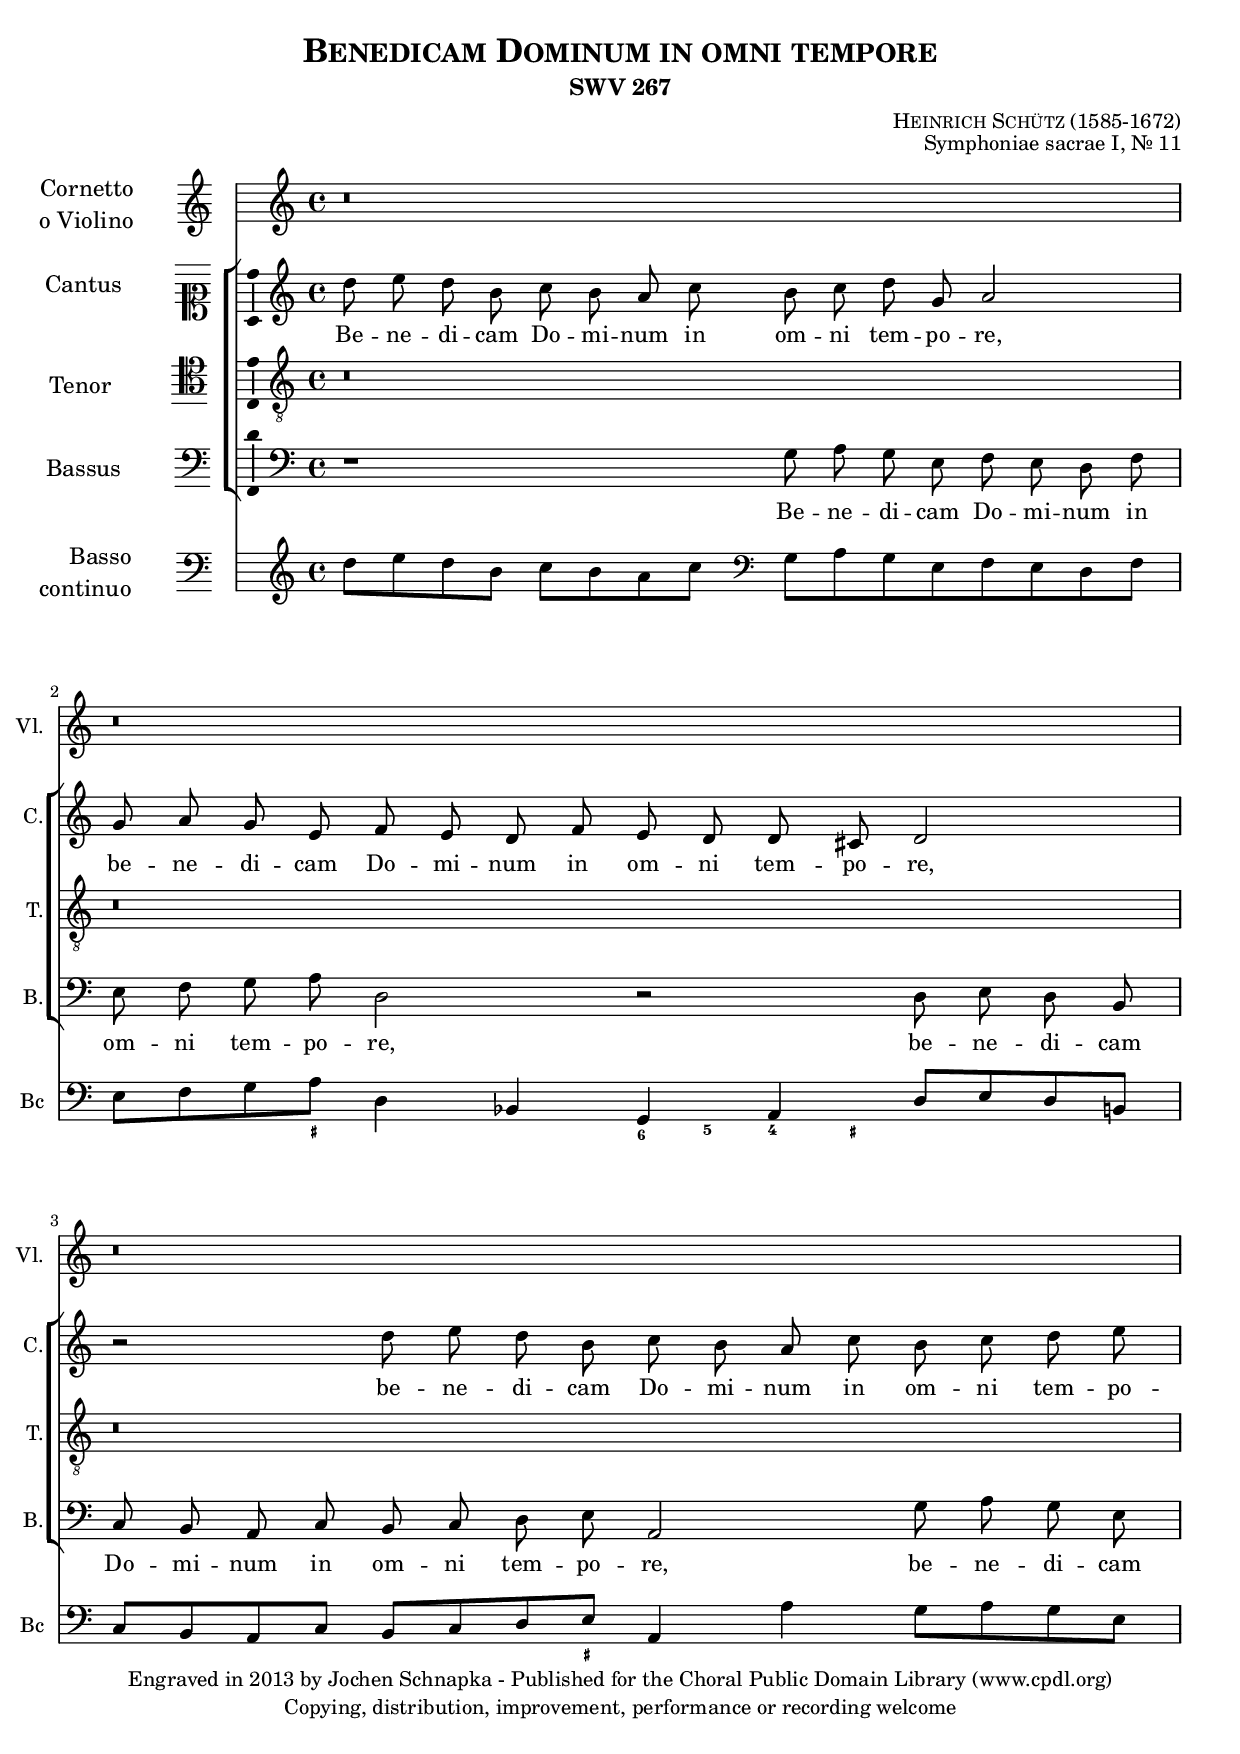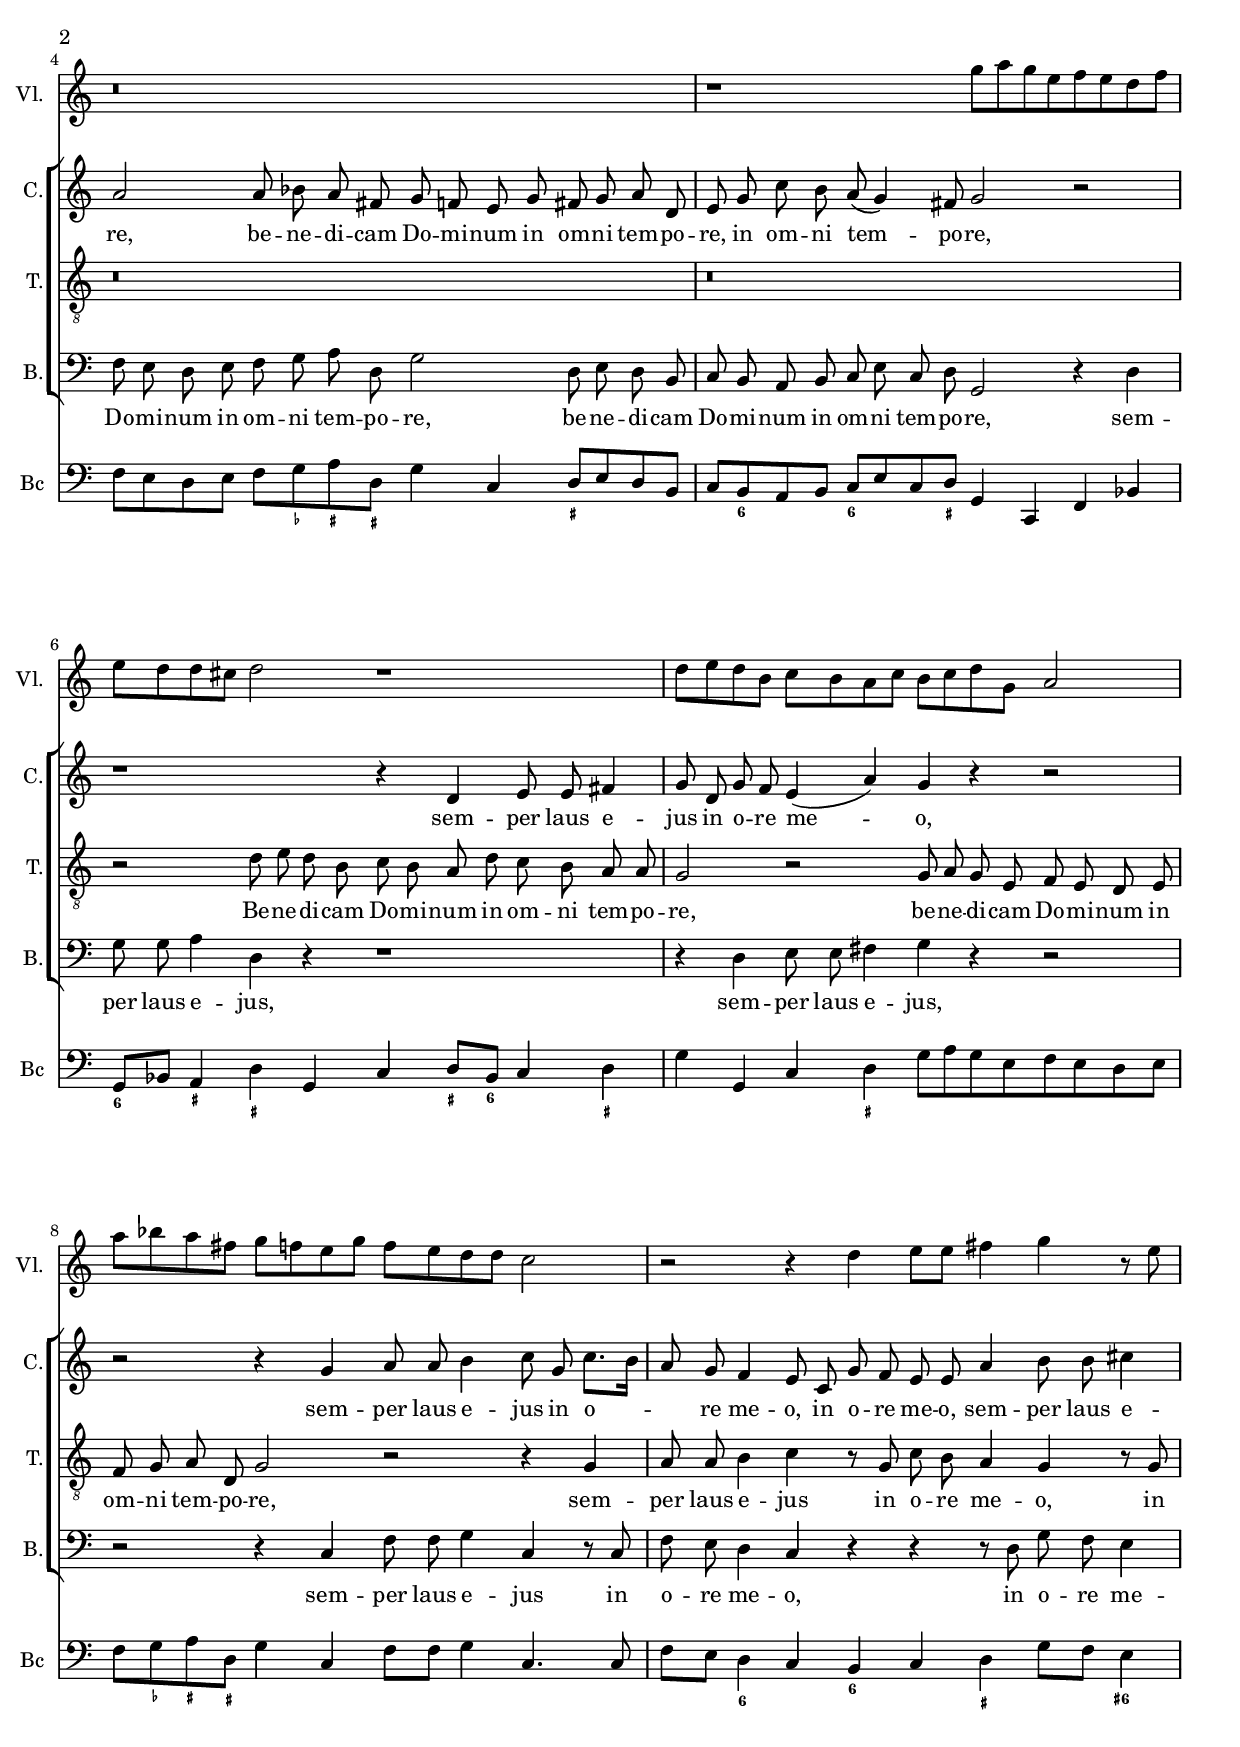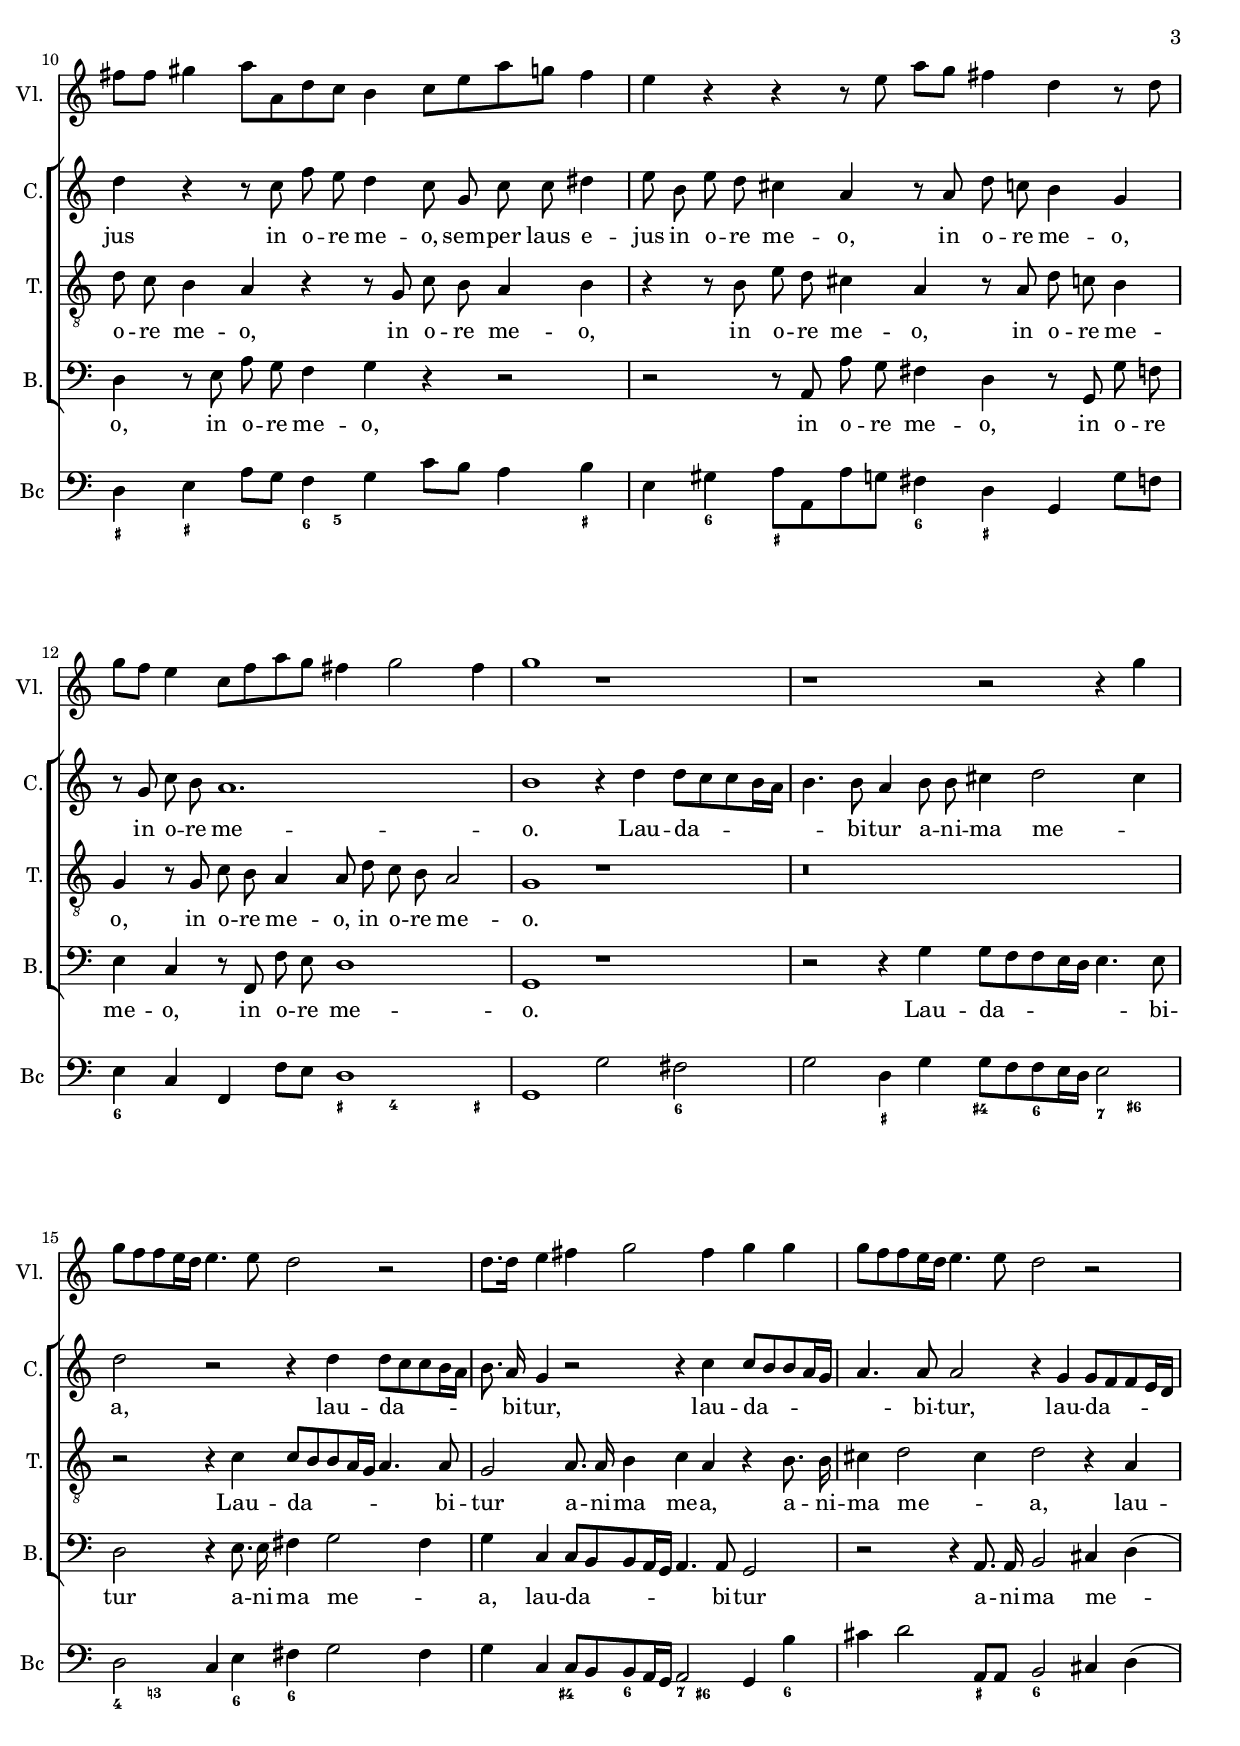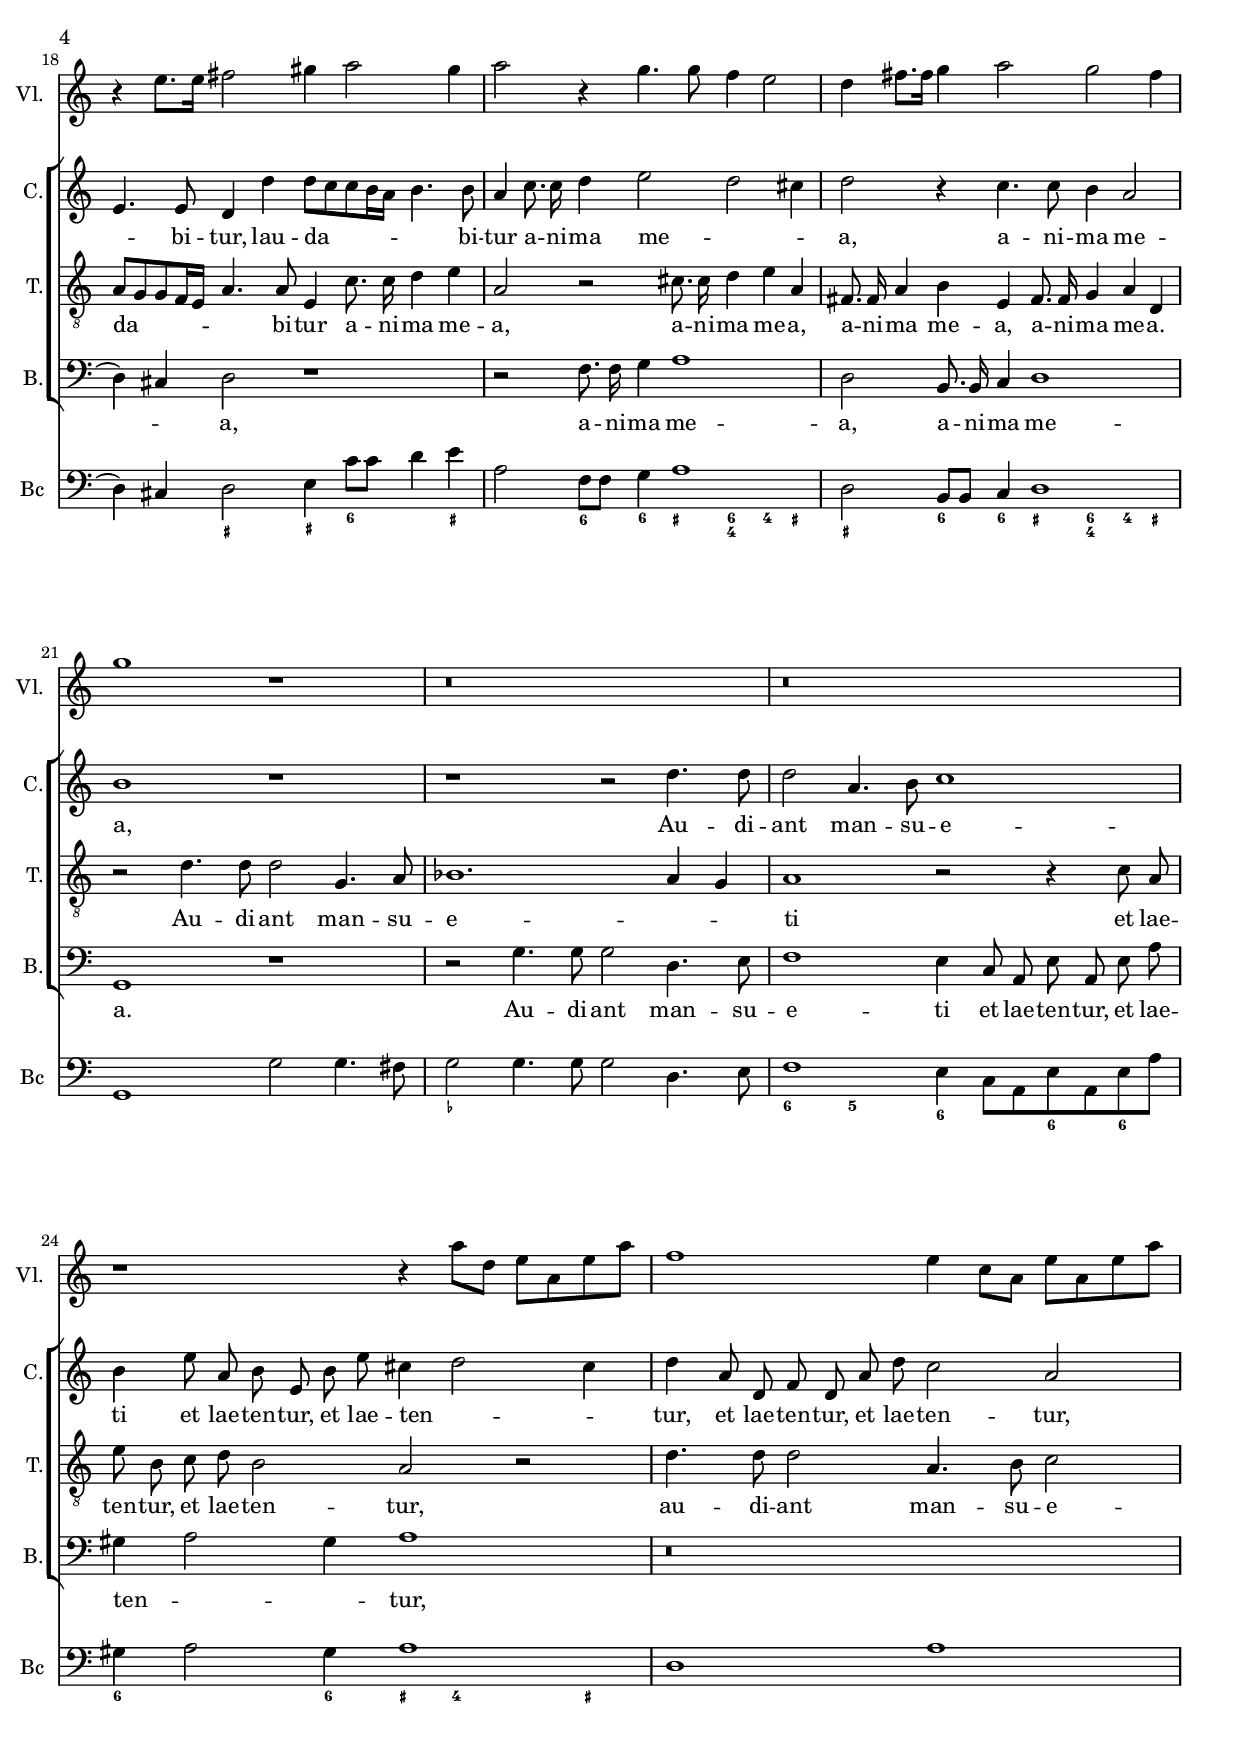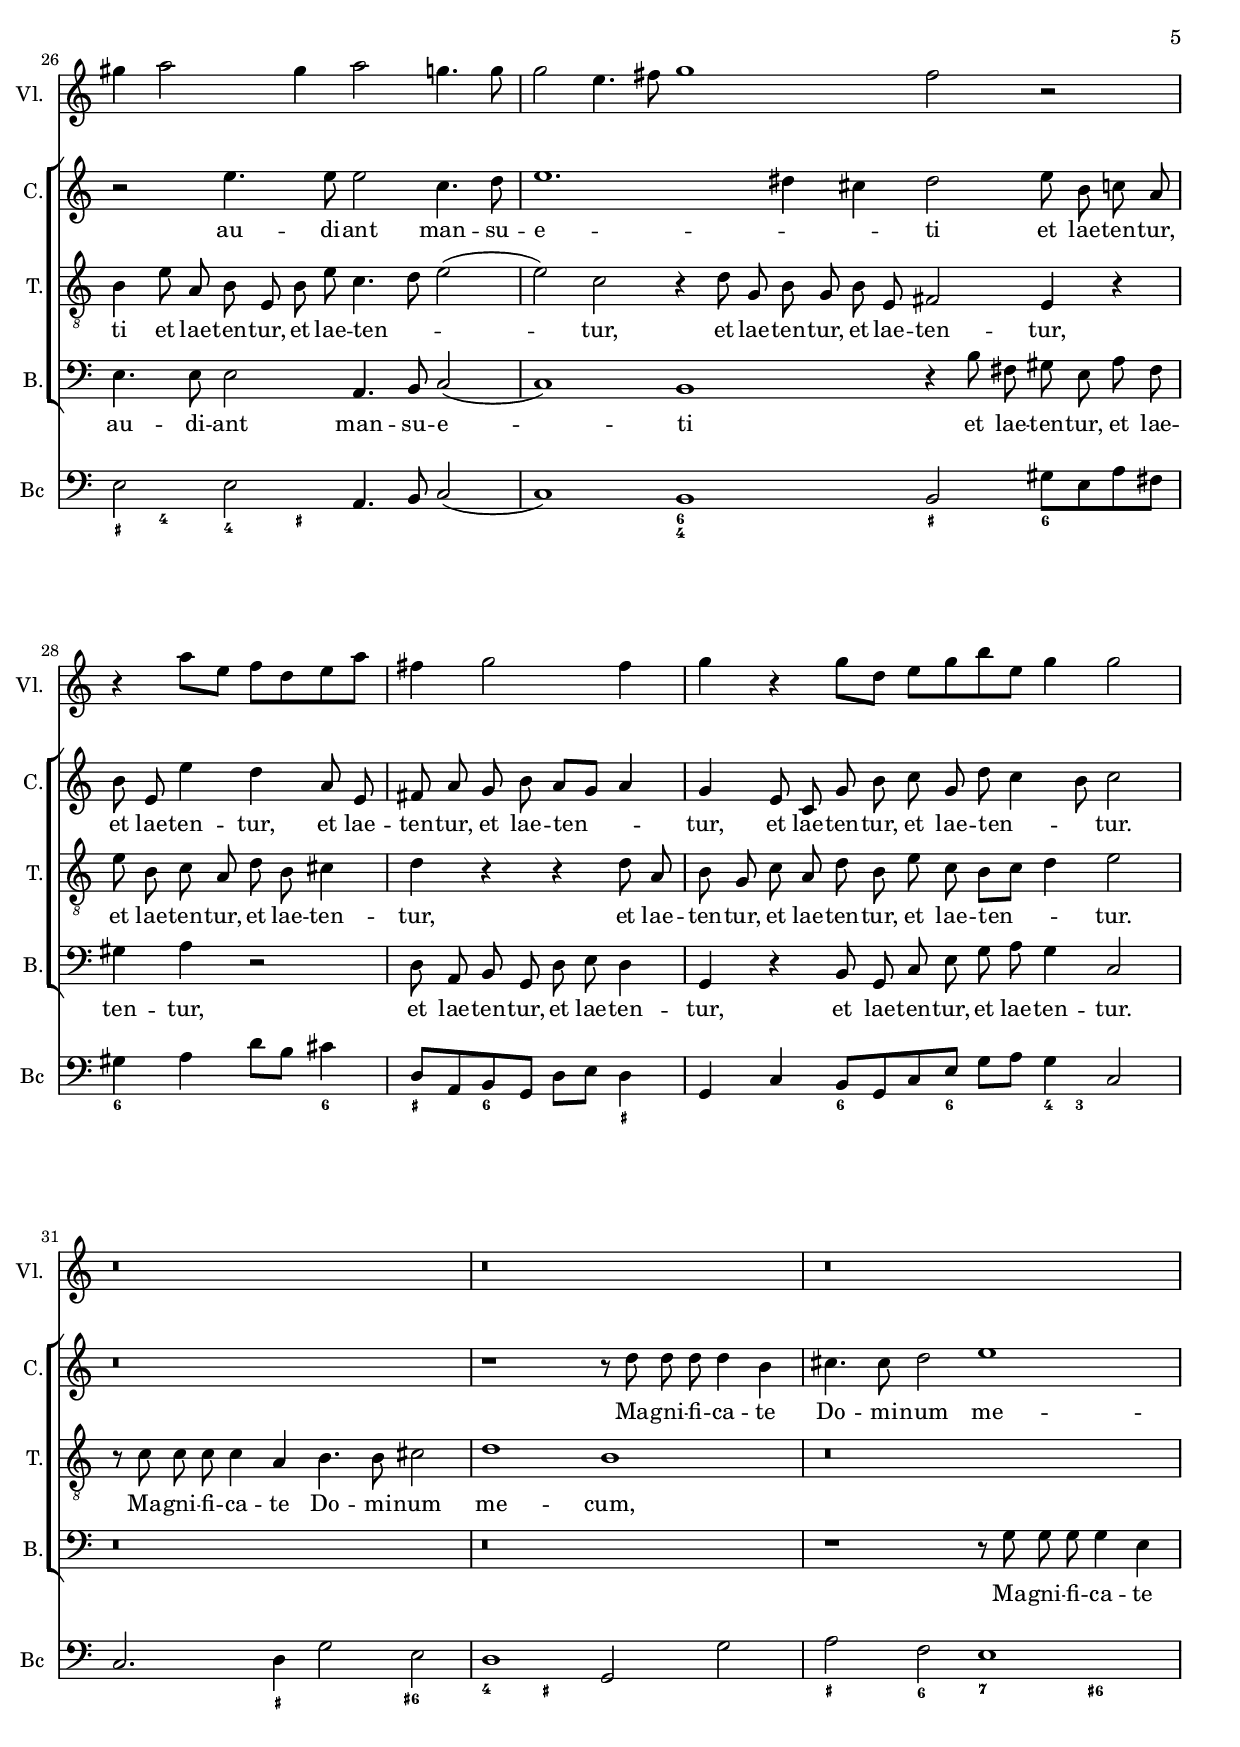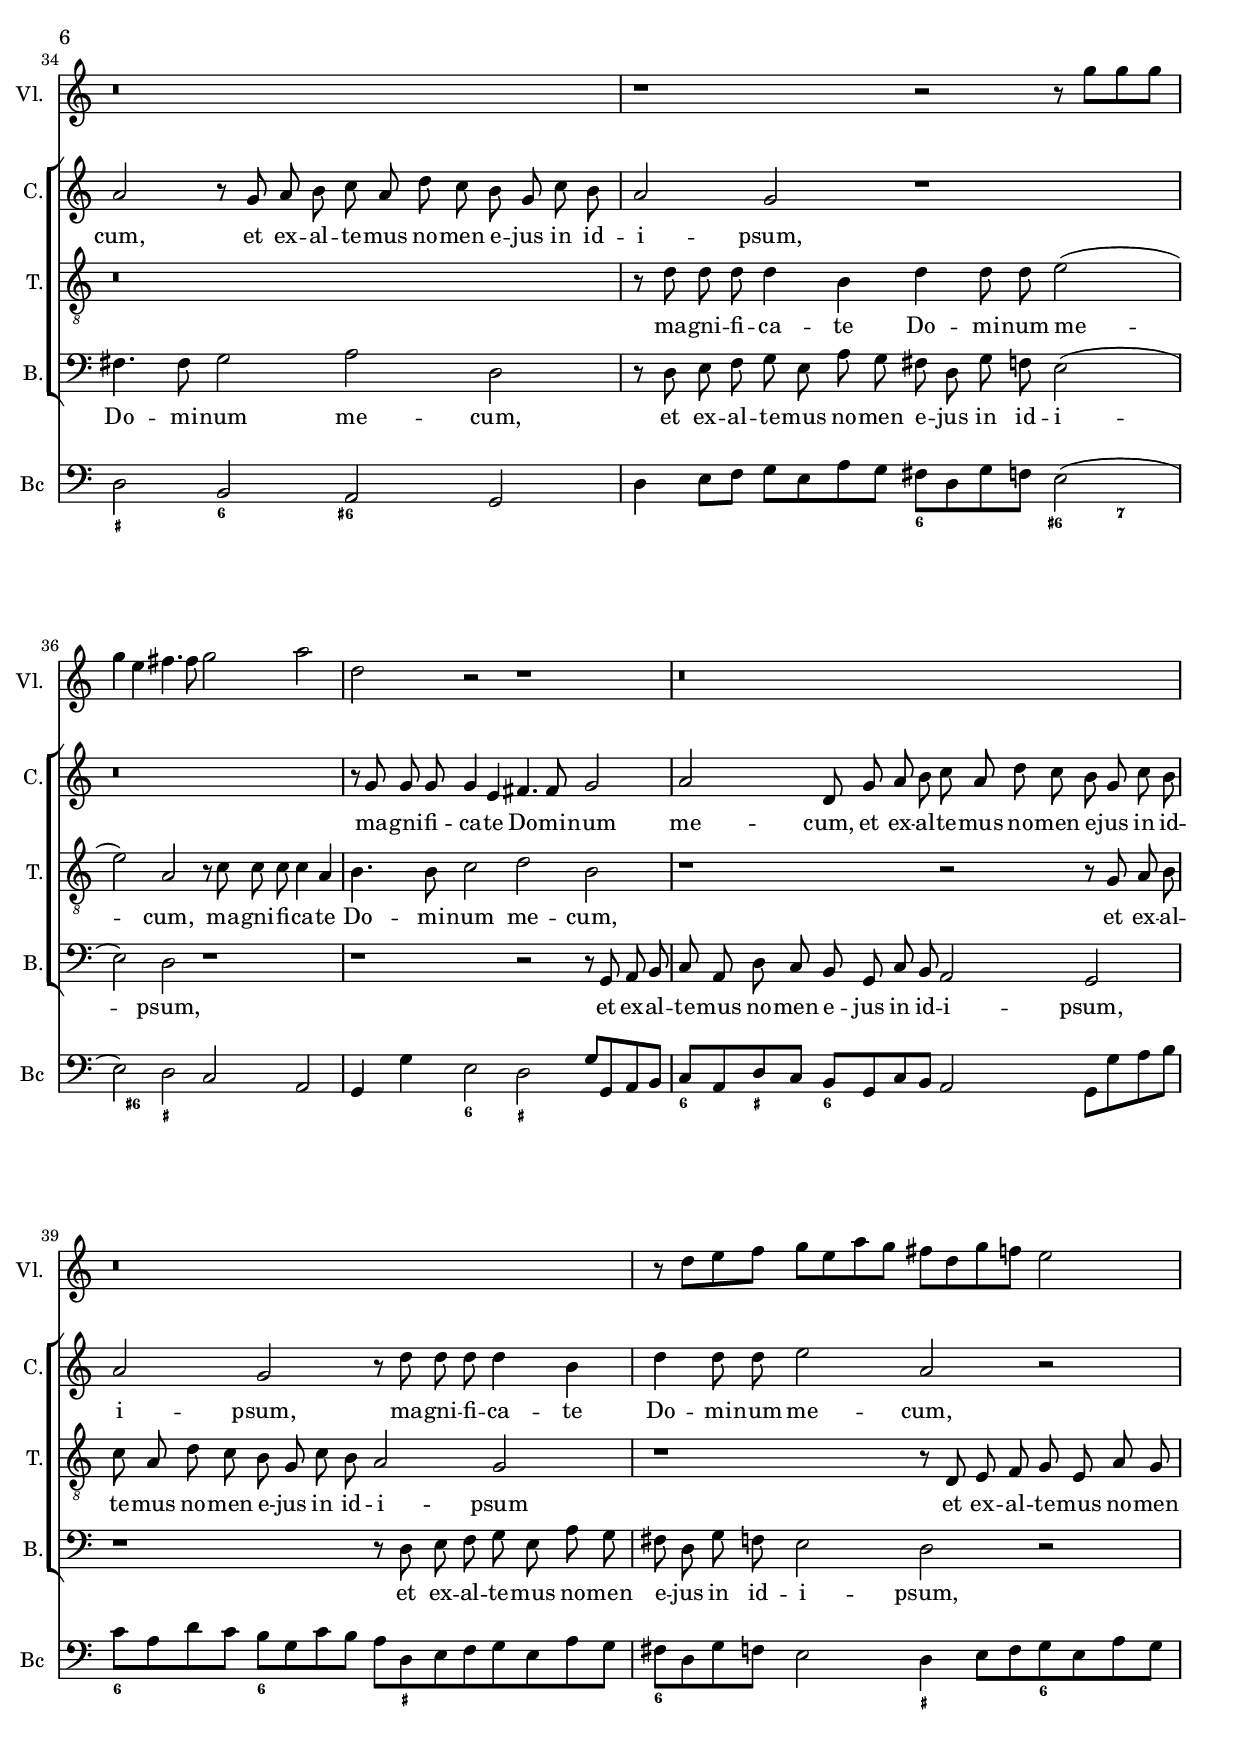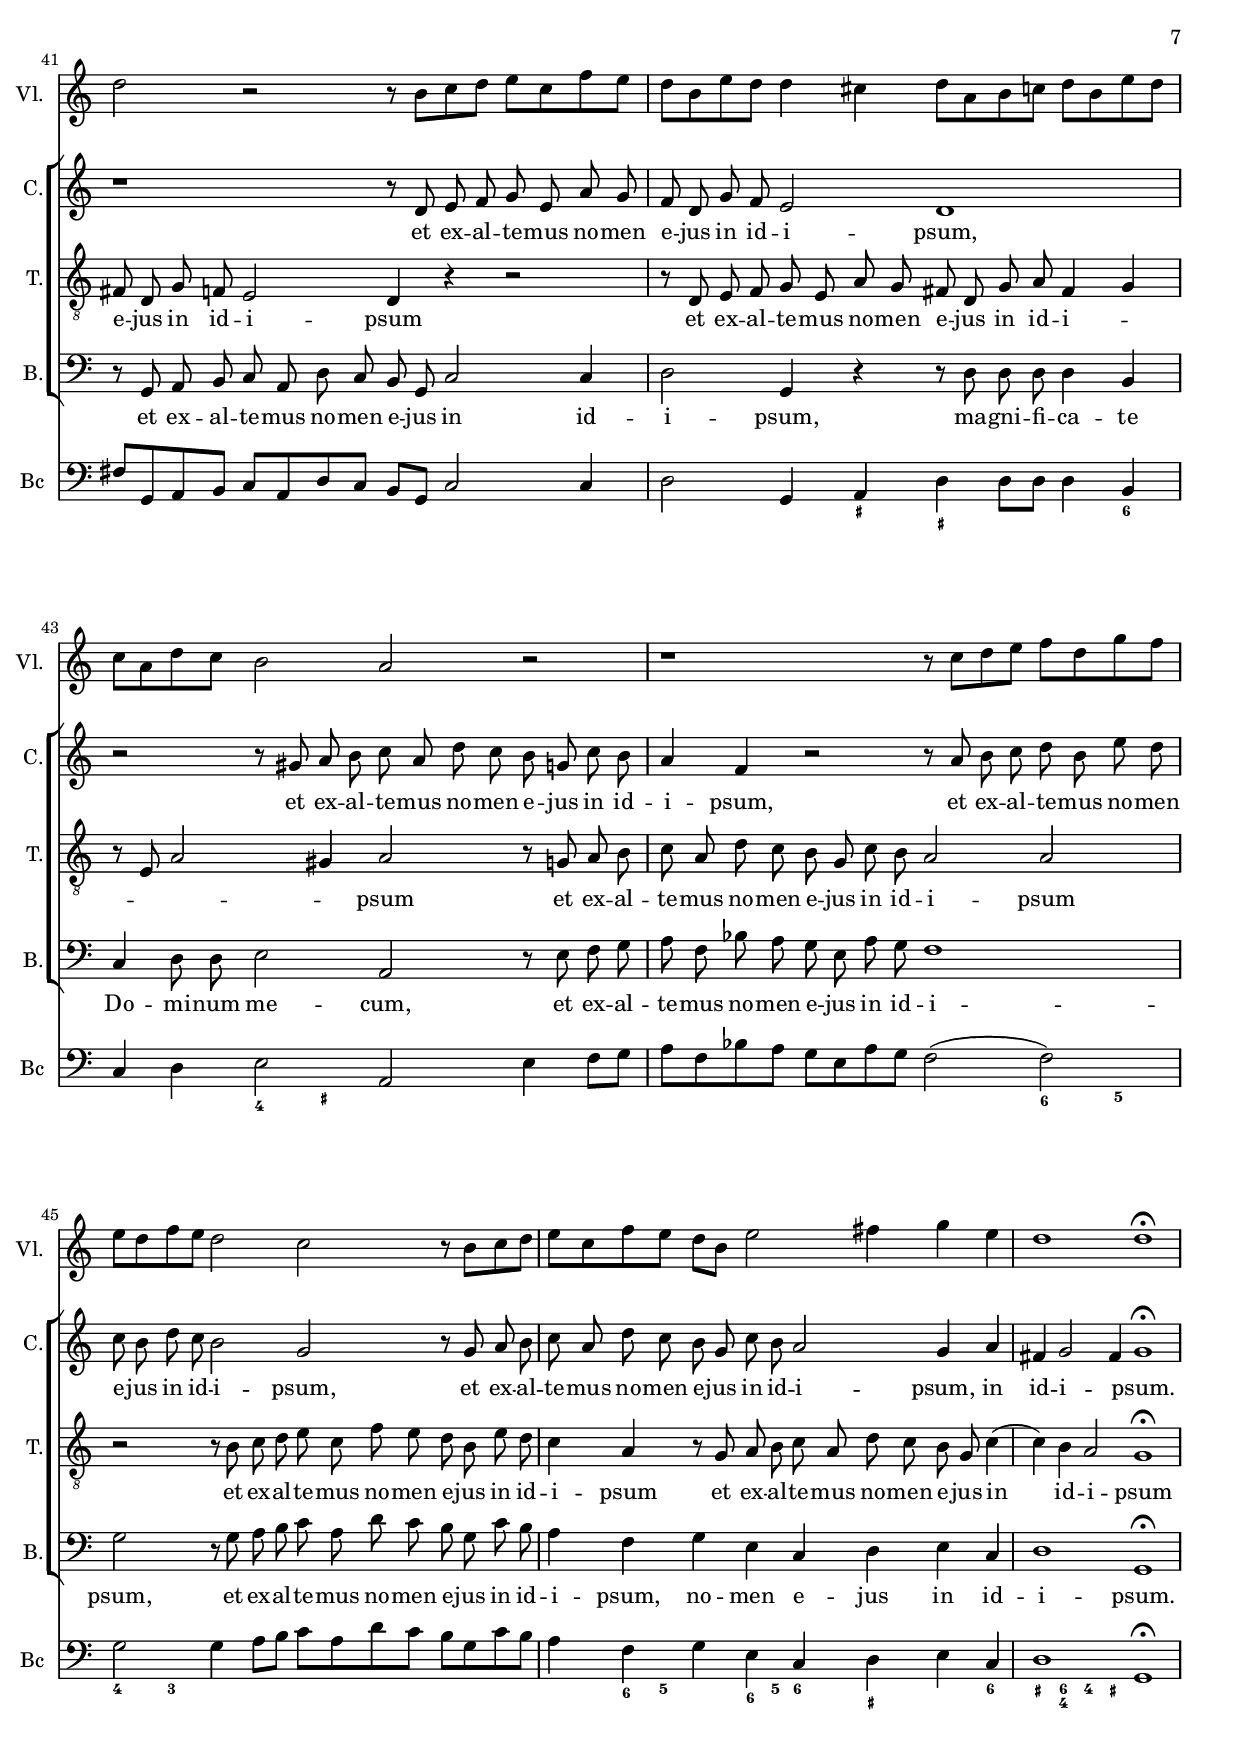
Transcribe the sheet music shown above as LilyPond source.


\version "2.14.2"
\language "deutsch"

%CPDL
% http://www.cpdl.org/wiki/images/7/77/SWV_267_Benedicam_Dominum.pdf

\header {
  title = \markup { \smallCaps "Benedicam Dominum in omni tempore"  }
  subtitle =\markup { \smallCaps "SWV 267" }
  composer = \markup { \smallCaps "Heinrich Schütz (1585-1672)" }
  opus = "Symphoniae sacrae I, Nr. 11"
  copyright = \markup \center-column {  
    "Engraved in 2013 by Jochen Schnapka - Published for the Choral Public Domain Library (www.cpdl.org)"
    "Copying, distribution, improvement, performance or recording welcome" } 
  }

ze = \set Score.measureLength = #(ly:make-moment 2 1)
de = \set Score.measureLength = #(ly:make-moment 3 1) 
ga = \set Score.measureLength = #(ly:make-moment 4 4)
tC = { \override Staff.TimeSignature #'style = #'default 
	\time 4/4
}

%\paper { annotate-spacing = ##t }

global = {
  \key c \major
  %\time 4/4
  #(set-global-staff-size 18)
}

incipVl = \markup { \score {
	{
	\set Staff.instrumentName = \markup { \fontsize #1 \right-column { "Cornetto" "o Violino"} }
	\clef treble
	s1 \bar ""
	}
	\layout  {
	%raggedright = ##t
	line-width = 2.2\cm
	\context { \Staff \remove Time_signature_engraver }
	}} \hspace #1 }

incipCan = \markup { \score {
	{
	\set Staff.instrumentName = \markup { \fontsize #1 \right-column {"Cantus" }}
	\clef soprano
	s4 \bar ""
	}
	\layout  {
	%raggedright = ##t
	line-width = 2.2\cm
	\context { \Staff \remove Time_signature_engraver }
	}} \hspace #1 }
	
incipTen = \markup { \score {
	{
	\set Staff.instrumentName = \markup { \fontsize #1 \right-column {"Tenor"} }
	\key c \major
	\clef tenor
	s4 \bar ""
	}
	\layout  {
	%raggedright = ##t
	line-width = 2.2\cm
	\context { \Staff \remove Time_signature_engraver }
	}} \hspace #1 }


incipBas = \markup { \score {
	{
	\set Staff.instrumentName = \markup { \fontsize #1 \right-column {"Bassus"} }
	\clef bass
	s4 \bar ""
	}
	\layout  {
	%raggedright = ##t
	line-width = 2.2\cm
	\context { \Staff \remove Time_signature_engraver }
	}} \hspace #1 }

incipBc = \markup { \score {
	{
	\set Staff.instrumentName = \markup { \fontsize #1 \right-column { "Basso" "continuo"} }
	\clef bass
	s4 \bar ""
	}
	\layout  {
	%raggedright = ##t
	line-width = 2.2\cm
	\context { \Staff \remove Time_signature_engraver }
	}} \hspace #1 }


violin = \relative c'' {
  \global
  % Die Noten folgen hier.
  %\tC \ze
  r\breve r
  r r
  r1 g'8 a g e f e d f e d d cis d2 r1
  d8 e d h c h a c h c d g, a2 a'8 b a fis g f e g f e d d c2
  r2 r4 d e8 e fis4 g r8 e fis fis gis4 a8 a, d c h4 c8 e a g fis4
  e4 r r r8 e a g fis4 d r8 d g f e4 c8 f a g fis4 g2 fis4
  g1 r r r2 r4 g g8[ f f e16 d] e4. e8 d2 r
  d8. d16 e4 fis g2 fis4 g g g8[ f f e16 d] e4. e8 d2 r r4 e8. e16 fis2 gis4 a2 gis4
  a2 r4 g4. g8 f4 e2 d4 fis8. fis16 g4 a2 g fis4 g1 r r\breve
  r r1 r4 a8[ d,] e[ a, e' a] f1 e4 c8[ a] e'[ a, e' a]
  gis4 a2 gis4 a2 g4. g8 g2 e4. fis8 g1 fis2 r r4 a8 e f d e a
  fis4 g2 fis4 g r g8[ d] e[ g h e,] g4 g2 r\breve
  r\breve r r 
  r1 r2 r8 g g g g4 e fis4. fis8 g2 a d, r r1
  r\breve r
  r8 d e f g e a g fis d g f e2 d r r8 h[ c d] e[ c f e] d h e d d4 cis
  d8[ a h c] d[ h e d] c a d c h2 a r r1 r8 c[ d e] f[ d g f]
  e d f e d2 c r8 h c d e c f e d h e2 fis4 g e d1 d \fermata
}

soprano = \relative c'' {
  \global
  % Die Noten folgen hier.
  
  \autoBeamOff
 \tC \ze 
 \clef treble
 d8 e d h c h a c h c d g, a2 g8 a g e f e d f e d d cis d2
 r2 d'8 e d h c h a c h c d e a,2 a8 b a fis g f e g fis g a d,
 e g c h a( g4) fis8 g2 r2 r1 r4 d4 e8 e fis4
 g8 d g f e4( a) g r r2 r r4 g a8 a h4 c8 g c8.[ h16]
 a8 g f4 e8 c g' f e e a4 h8 h cis4 d r r8 c f e d4 c8 g c c dis4
 e8 h e d cis4 a r8 a d c h4 g r8 g c h a1.
 h1 r4 d4 d8[ c c h16 a] h4. h8 a4 h8 h cis4 d2 cis4 d2 r r4 d d8[ c c h16 a]
 h8. a16 g4 r2 r4 c c8[ h h a16 g] a4. a8 a2 r4 g g8[ f f e16 d] e4. e8 d4 d' d8[ c c h16 a] h4. h8
 a4 c8. c16 d4 e2 d cis4 d2 r4 c4. c8 h4 a2 h1 r r r2 d4. d8
 d2 a4. h8 c1h4 e8 a, h e, h' e cis4 d2 cis4 d a8 d, f d a' d c2 a
 r2 e'4. e8 e2 c4. d8 \de e1. dis4 cis dis2 e8 h c a \ga h e, e'4 d a8 e
 fis8 a g h a[ g] a4 \ze g e8 c g' h c g d' c4 h8 c2 r\breve
 r1 r8 d d d d4 h cis4. cis8 d2 e1 a,2 r8 g a h c a d c h g c h
 a2 g r1 r\breve r8 g g g g4 e fis4. fis8 g2
 a2 d,8 g a h c a d c h g c h a2 g r8 d' d d d4 h
d4 d8 d e2 a, r r1 r8 d, e f g e a g f d g f e2
d1 r2 r8 gis a h c a d c h g c h a4 f r2 r8 a h c d h e d
c h d c h2 g r8 g a h c a d c h g c h a2 g4 a fis g2 fis4 g1 \fermata
}

tenor = \relative c' {
  \global
  % Die Noten folgen hier.
  %\tC \ze
  \clef "treble_8"
  \autoBeamOff
r\breve r 
r r 
r r2 d8 e d h c h a d c h a a
g2 r g8 a g e f e d e f g a d, g2 r r4 g4
a8 a h4 c r8 g c h a4 g r8 g d' c h4 a r r8 g c h a4 h
r4 r8 h e d cis4 a r8 a d c h4 g r8 g c h a4 a8 d c h a2
g1 r r\breve r2 r4 c c8[ h h a16 g] a4. a8
g2 a8. a16 h4 c a r h8. h16 cis4 d2 cis4 d2 r4 a a8[ g g f16 e] a4. a8 e4 c'8. c16 d4 e
a,2 r cis8. cis16 d4 e a, fis8. fis16 a4 h e, fis8. fis16 g4 a d, r2 d'4. d8 d2 g,4. a8 b1. a4 g
a1 r2 r4 c8 a e' h c d h2 a r d4. d8 d2 a4. h8 c2
h4 e8 a, h e, h' e c4. d8 e2( e) c r4 d8 g, h g h e, fis2 e4 r e'8 h c a d h cis4
d4 r r d8 a h g c a d h e c h[ c] d4 e2 r8 c c c c4 a h4. h8 cis2
d1 h r\breve r
r8 d d d d4 h d d8 d e2( e) a, r8 c c c c4 a h4. h8 c2 d h
r1 r2 r8 g a h c a d c h g c h a2 g
r1 r8 d e f g e a g fis d g f e2 d4 r r2 r8 d e f g e a g
fis d g a fis4 g r8 e a2 gis4 a2 r8 g a h c a d c h g c h a2 a
r2 r8 h c d e c f e d h e d c4 a r8 g a h c a d c h g c4( c) h a2 g1 \fermata
}

bass = \relative c {
  \global
  % Die Noten folgen hier.
  %\tC \ze
  \clef bass
  \autoBeamOff
  r1 g'8 a g e f e d f e f g a d,2 r d8 e d h
  c h a c h c d e a,2 g'8 a g e f e d e f g a d, g2 d8 e d h
  c h a h c e c d g,2 r4 d' g8 g a4 d, r r1
  r4 d e8 e fis4 g r r2 r r4 c, f8 f g4 c, r8 c
  f e d4 c r r r8 d g f e4 d r8 e a g f4 g r r2
  r2 r8 a, a' g fis4 d r8 g, g' f e4 c r8 f, f' e d1
  g,1 r r2 r4 g' g8[ f f e16 d] e4. e8 d2 r4 e8. e16 fis4 g2 fis4
  g4 c, c8[ h h a16 g] a4. a8 g2 r r4 a8. a16 h2 cis4 d( d) cis d2 r1
  r2 f8. f16 g4 a1 d,2 h8. h16 c4 d1 g, r r2 g'4.g8 g2 d4. e8
  f1 e4 c8 a e' a, e' a gis4 a2 gis4 a1 r\breve
  e4. e8 e2 a,4. h8 c2( c1) h r4 h'8 fis gis e a fis gis4 a r2
  d,8 a h g d' e d4 g, r h8 g c e g a g4 c,2 r\breve
  r\breve r1 r8 g' g g g4 e fis4. fis8 g2 a d,
  r8 d e f g e a g fis d g f e2( e) d r1 r r2 r8 g,8 a h
  c8 a d c h g c h a2 g r1 r8 d' e f g e a g
  fis d g f e2 d r r8 g, a h c a d c h g c2 c4 d2 g,4 r
  r8 d' d d d4 h c d8 d e2 a, r8 e' f g a f b a g e a g f1
  g2 r8 g a h c a d c h g c h a4 f g e c d e c d1 g, \fermata
  
}

sopranoVerse = \lyricmode {
  % Liedtext folgt hier.
  Be -- ne -- di -- cam Do -- mi -- num in om -- ni tem -- po -- re,
  be -- ne -- di -- cam Do -- mi -- num in om -- ni tem -- po -- re,
  be -- ne -- di -- cam Do -- mi -- num in om -- ni tem -- po -- re,
  be -- ne -- di -- cam Do -- mi -- num in om -- ni tem -- po -- re,
  in om -- ni tem -- po -- re,
  sem -- per laus e -- jus in o -- re me -- o,
  sem -- per laus e -- jus in o -- _ re me -- o,
  in o -- re me -- o,
  sem -- per laus e -- jus in o -- re me -- o,
  sem -- per laus e -- jus in o -- re me -- o,
  in o -- re me -- o, in o -- re me -- o. 
  Lau -- da -- _ bi -- tur a -- ni -- ma me -- _ a,
  lau -- da -- _ bi -- tur,
  lau -- da -- _ bi -- tur,
  lau -- da -- _ bi -- tur,
  lau -- da -- _ bi -- tur a -- ni -- ma me -- _ _ a,
  a -- ni -- ma me -- a,
  Au -- di -- ant man -- su -- e -- ti
  et lae -- ten -- tur,
  et lae -- ten -- _ _ tur,
  et lae -- ten -- tur,
  et lae -- ten -- tur,
 au -- di -- ant man -- su -- e -- _ _ ti
  et lae -- ten -- tur,
  et lae -- ten -- tur,
  et lae -- ten -- tur,
  et lae -- ten -- _ tur,
  et lae -- ten -- tur,
  et lae -- ten -- _ _ tur.
  
  Ma -- gni -- fi -- ca -- te Do -- mi -- num me -- cum,
  et ex -- al -- te -- mus no -- men e -- jus in id -- i -- psum,
  ma -- gni -- fi -- ca -- te Do -- mi -- num me -- cum,
  et ex -- al -- te -- mus no -- men e -- jus in id -- i -- psum,
  ma -- gni -- fi -- ca -- te Do -- mi -- num me -- cum,
  et ex -- al -- te -- mus no -- men e -- jus in id -- i -- psum,
  et ex -- al -- te -- mus no -- men e -- jus in id -- i -- psum,
  et ex -- al -- te -- mus no -- men e -- jus in id -- i -- psum,
  et ex -- al -- te -- mus no -- men e -- jus in id -- i -- psum,
 in id -- i -- _ psum.
  
}

tenorVerse = \lyricmode {
  % Liedtext folgt hier.
  Be -- ne -- di -- cam Do -- mi -- num in om -- ni tem -- po -- re,
  be -- ne -- di -- cam Do -- mi -- num in om -- ni tem -- po -- re,
  sem -- per laus e -- jus 
  in o -- re me -- o,
in o -- re me -- o,
in o -- re me -- o,
in o -- re me -- o,
in o -- re me -- o,
in o -- re me -- o,
in o -- re me -- o.
Lau -- da -- _ bi -- tur a -- ni -- ma me -- a,  
a -- ni -- ma me -- _ a, 
lau -- da -- _ bi -- tur a -- ni -- ma me -- a,  
a -- ni -- ma me -- a,
a -- ni -- ma me -- a,  
a -- ni -- ma me -- a.
Au -- di -- ant man -- su -- e -- _ _ ti
  et lae -- ten -- tur,
  et lae -- ten -- tur,
 au -- di -- ant man -- su -- e -- ti
  et lae -- ten -- tur,
  et lae -- ten -- _ _ tur,
  et lae -- ten -- tur,
  et lae -- ten -- tur,
  et lae -- ten -- tur,
  et lae -- ten -- tur,
  et lae -- ten -- tur,
  et lae -- ten -- tur,
  et lae -- ten -- _ tur.

  Ma -- gni -- fi -- ca -- te Do -- mi -- num me -- cum,
  ma -- gni -- fi -- ca -- te Do -- mi -- num me -- cum,
  ma -- gni -- fi -- ca -- te Do -- mi -- num me -- cum,
  et ex -- al -- te -- mus no -- men e -- jus in id -- i -- psum
  et ex -- al -- te -- mus no -- men e -- jus in id -- i -- psum
  et ex -- al -- te -- mus no -- men e -- jus in id -- i -- _ _ _ _ psum
  et ex -- al -- te -- mus no -- men e -- jus in id -- i -- psum
  et ex -- al -- te -- mus no -- men e -- jus in id -- i -- psum
  et ex -- al -- te -- mus no -- men e -- jus in id -- i -- psum
  
}

bassVerse = \lyricmode {
  % Liedtext folgt hier.
  Be -- ne -- di -- cam Do -- mi -- num in om -- ni tem -- po -- re,
  be -- ne -- di -- cam Do -- mi -- num in om -- ni tem -- po -- re,
  be -- ne -- di -- cam Do -- mi -- num in om -- ni tem -- po -- re,
  be -- ne -- di -- cam Do -- mi -- num in om -- ni tem -- po -- re,
  sem -- per laus e -- jus, 
  sem -- per laus e -- jus, 
  sem -- per laus e -- jus in o -- re me -- o,
  in o -- re me -- o, in o -- re me -- o,
  in o -- re me -- o, in o -- re me -- o,  in o -- re me -- o.
  Lau -- da -- _ bi -- tur a -- ni -- ma me -- _ a,
  lau -- da -- _ bi -- tur a -- ni -- ma me -- _ _ a,
  a -- ni -- ma me -- a,
  a -- ni -- ma me -- a.
  Au -- di -- ant man -- su -- e -- ti
  et lae -- ten -- tur,
  et lae -- ten -- _ _ tur,
 au -- di -- ant man -- su -- e -- ti
  et lae -- ten -- tur,
  et lae -- ten -- tur,
  et lae -- ten -- tur,
  et lae -- ten -- tur,
  et lae -- ten -- tur,
  et lae -- ten -- tur.
  Ma -- gni -- fi -- ca -- te Do -- mi -- num me -- cum,
  et ex -- al -- te -- mus no -- men e -- jus in id -- i -- psum,
  et ex -- al -- te -- mus no -- men e -- jus in id -- i -- psum,
  et ex -- al -- te -- mus no -- men e -- jus in id -- i -- psum,
  et ex -- al -- te -- mus no -- men e -- jus in id -- i -- psum,
 ma -- gni -- fi -- ca -- te Do -- mi -- num me -- cum,
  et ex -- al -- te -- mus no -- men e -- jus in id -- i -- psum,
  et ex -- al -- te -- mus no -- men e -- jus in id -- i -- psum,
  no -- men e -- jus in id -- i -- psum.
  
}

bcMusic = \relative c {
  \global
  % Die Noten folgen hier.
  %\tC \ze
  \clef treble d''8 e d h c h a c \clef bass g,8 a g e f e d f e f g a d,4 b g a d8 e d h
  c h a c h c d e a,4 a' g8 a g e f e d e f g a d, g4 c, d8 e d h
  c h a h c e c d g,4 c, f b g8 b a4 d g, c d8 b c4 d    
  g4 g, c d g8 a g e f e d e f g a d, g4 c, f8 f g4 c,4. c8
  f e d4 c h c d g8 f e4 d e a8 g f4 g c8 h a4 h
  e, gis a8 a, a' g fis4 d g, g'8 f e4 c f, f'8 e d1
  g,1 g'2 fis g d4 g g8[ f f e16 d] e2 d2 c4 e fis4 g2 fis4
  g4 c, c8[ h h a16 g] a2 g4 
  %\clef tenor 
  h' cis d2 
  %\clef bass 
  a,8 a h2 cis4 d( d) cis d2 e4
  %\clef tenor 
  c'8 c d4 e4
  a,2 
  %\clef bass 
  f8 f g4 a1 d,2 h8 h c4 d1 g, g'2 g4. fis8 g2 g4. g8 g2 d4. e8
  f1 e4 c8 a e' a, e' a gis4 a2 gis4 a1 d, a'
  e2 e2 a,4. h8 c2( c1) h h2 gis'8 e a fis gis4 a 
  %\clef tenor
  d8 h cis4 
  %\clef bass 
  d,8 a h g d' e d4 g, c h8 g c e g a g4 c,2 c2. d4 g2 e
  d1 g,2 g' a f e1 d2 h a g
  d'4 e8 f g e a g fis d g f e2( e) d c a g4 g' e2 d g8 g,8 a h
  c8 a d c h g c h a2 g8 
  %\clef tenor
  g' a h c a d c h g c h a 
  %\clef bass 
  d, e f g e a g
  fis d g f e2 d4 e8 f g e a g fis g, a h c a d c h g c2 c4 d2 g,4 a
  d4 d8 d d4 h c d4 e2 a, e'4 f8 g a f b a g e a g f2( f)
  g2  g4 a8 h c[ a d c] h[ g c h] a4 f g e c d e c d1 g, \fermata
}

bcFigures = \figuremode {
  \global
  \override Staff.BassFigureAlignmentPositioning #'direction = #DOWN
  % Abbildungen folgen hier.
  %\tC \ze
  s8 s s s s s s s s8 s s s s s s s s s s <_+> s4 s <6>8 <5> <4> <_+> s8 s s s
  s s s s s s s <_+> s4 s s8 s s s s s s s s <_-> <_+> <_+> s4 s <_+>8 s s s
  s <6> s s <6> s s <_+> s4 s s s <6>8 s <_+>4 <_+> s s <_+>8 <6> s4 <_+>    
  s4 s s <_+> s8 s s s s s s s s <_-> <_+> <_+> s4 s s8 s s4 s4. s8
  s s <6>4 s <6> s <_+> s8 s <6+>4 <_+> <_+> s8 s <6>8 <5> s4 s8 s s4 <_+>
  s <6> <_+>8 s s s <6>4 <_+> s s8 s <6>4 s s s8 s <_+>4 <4>2 <_+>4
  s1 s2 <6> s <_+>4 s <4+>8 s <6> s16 s <7>4 <6+> <4>4 <3!> s4 <6> <6>4 s2 s4
  s4 s <4+>8 s <6> s16 s <7>4 <6+> s4 
  %\clef tenor 
  <6> s s2 
  %\clef sass 
  <_+>8 s <6>2 s4 s s s <_+>2 <_+>4
  %\clef tenor 
  <6>8 s s4 <_+>4
  s2 
  %\clef sass 
  <6>8 s <6>4 <_+> <6 4> <4> <_+> <_+>2 <6>8 s <6>4 <_+> <6 4> <4> <_+> s1 s2 s4. s8 <_->2 s4. s8 s2 s4. s8
  <6>2 <5> <6>4 s8 s <6> s <6> s <6>4 s2 <6>4 <_+> <4>2 <_+>4  s1 s
  <_+>4 <4> <4> <_+>4 s4. s8 s2 s1 <6 4> <_+>2 <6>8 s s s <6>4 s 
  %\clef tenor
  s8 s <6>4 
  %\clef sass 
  <_+>8 s <6> s s s <_+>4 s s <6>8 s s <6> s s <4>8 <3> s2 s2. <_+>4 s2 <6+>
  <4>2 <_+> s2 s <_+> <6> <7>2 <6+> <_+>2 <6> <6+> s
  s4 s8 s s s s s <6> s s s <6+>4 <7>2 <6+>4 <_+>2 s s s4 s <6>2 <_+> s8 s8 s s
  <6>8 s <_+> s <6> s s s s2 s8 
  %\clef tenor
  s s s <6> s s s <6> s s s s 
  %\clef sass 
  <_+> s s s s s s
  <6> s s s s2 <_+>4 s8 s <6> s s s s s s s s s s s s s s2 s4 s2 s4 <_+>
  <_+>4 s8 s s4 <6> s s4 <4> <_+> s2 s4 s8 s s s s s s s s s s2 <6>4 <5>
  <4>4 <3>  s4 s8 s s s s s s s s s s4 <6>8 <5> s4 <6>8 <5> <6>4 <_+> s <6> <_+> <6 4> <4> <_+> s1 
}

violinPart = \new Staff \with {
 % instrumentName = \markup{ \right-column { "Cornetto" "o Violino"}} 
  instrumentName = \incipVl
  shortInstrumentName = "Vl."
  midiInstrument = "violin"
} \violin

choirPart = \new ChoirStaff <<
  \new Staff \with {
    midiInstrument = "recorder"
    instrumentName = \incipCan
    shortInstrumentName = "C."
    \consists "Ambitus_engraver"
  } { \soprano }
  \addlyrics { \sopranoVerse }
  \new Staff \with {
    midiInstrument = "recorder"
    instrumentName = \incipTen
    shortInstrumentName = "T."
    \consists "Ambitus_engraver"
  } {  \tenor }
  \addlyrics { \tenorVerse }
  \new Staff \with {
    midiInstrument = "recorder"
    instrumentName = \incipBas
    shortInstrumentName = "B."
    \consists "Ambitus_engraver"
  } { \clef bass \bass }
  \addlyrics { \bassVerse }
>>

bassoContinuoPart = \new Staff \with {
%  instrumentName = \markup{ \right-column { Basso continuo}}
  instrumentName = \incipBc
  shortInstrumentName = "Bc"
  midiInstrument = "harpsichord"
} { \clef bass << \bcMusic \bcFigures >> }

\score {
  <<
    \violinPart
    \choirPart
    \bassoContinuoPart
  >>
  	\layout
	{
	indent = 3 \cm
        }
%  \layout { }
  \midi {
    \context {
      \Score
      tempoWholesPerMinute = #(ly:make-moment 100 4)
    }
  }
}
